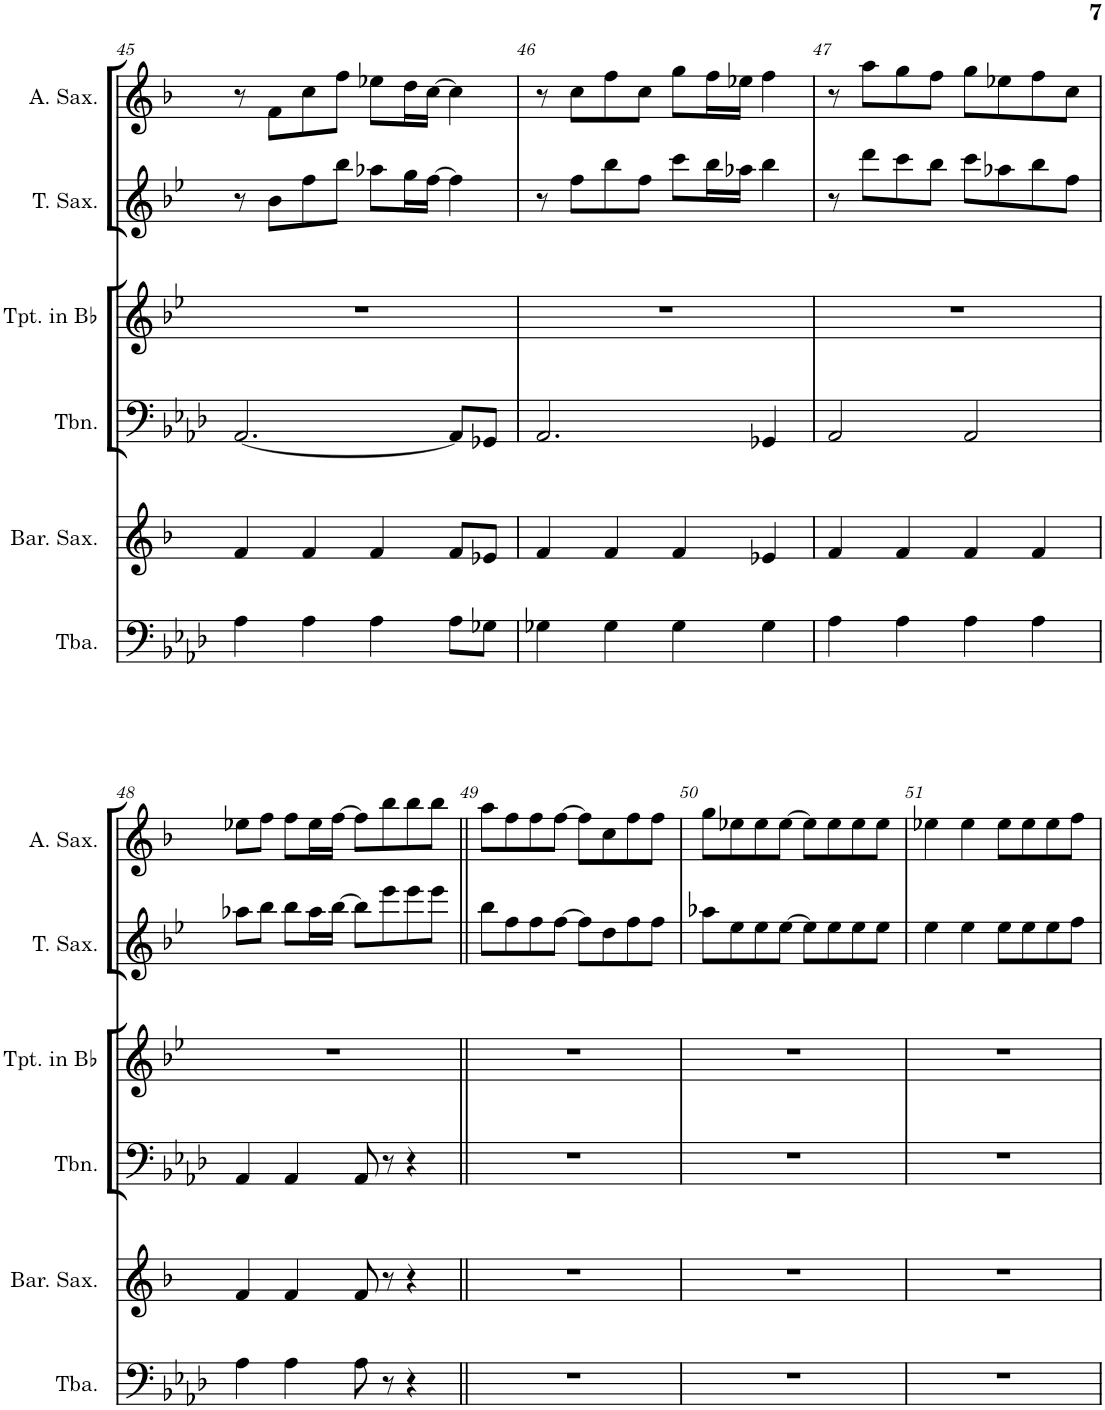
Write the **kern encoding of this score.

**kern	**kern	**kern	**kern	**kern	**kern
*part6	*part5	*part4	*part3	*part2	*part1
*staff6	*staff5	*staff4	*staff3	*staff2	*staff1
*I"Tuba	*I"Baritone Saxophone	*I"Trombone	*I"Trumpet in Bb	*I"Tenor Saxophone	*I"Alto Saxophone
*I'Tba.	*I'Bar. Sax.	*I'Tbn.	*I'Tpt. in Bb	*I'T. Sax.	*I'A. Sax.
!!LO:PB:g=z
*clefF4	*clefG2	*clefF4	*clefG2	*clefG2	*clefG2
*	*Trd12c21	*	*Trd1c2	*Trd8c14	*Trd5c9
*k[b-e-a-d-]	*k[b-]	*k[b-e-a-d-]	*k[b-e-]	*k[b-e-]	*k[b-]
*M4/4	*M4/4	*M4/4	*M4/4	*M4/4	*M4/4
=45	=45	=45	=45	=45	=45
4A-\	4f/	[2.AA-/	1r	8r	8r
.	.	.	.	8b-\L	8f\L
4A-\	4f/	.	.	8ff\	8cc\
.	.	.	.	8bb-\J	8ff\J
4A-\	4f/	.	.	8aa-X\L	8ee-X\L
.	.	.	.	16gg\L	16dd\L
.	.	.	.	[16ff\JJ	[16cc\JJ
8A-\L	8f/L	8AA-/L]	.	4ff\]	4cc\]
8G-X\J	8e-X/J	8GG-X/J	.	.	.
=46	=46	=46	=46	=46	=46
4G-X\	4f/	2.AA-/	1r	8r	8r
.	.	.	.	8ff\L	8cc\L
4G-\	4f/	.	.	8bb-\	8ff\
.	.	.	.	8ff\J	8cc\J
4G-\	4f/	.	.	8ccc\L	8gg\L
.	.	.	.	16bb-\L	16ff\L
.	.	.	.	16aa-X\JJ	16ee-X\JJ
4G-\	4e-X/	4GG-X/	.	4bb-\	4ff\
=47	=47	=47	=47	=47	=47
4A-\	4f/	2AA-/	1r	8r	8r
.	.	.	.	8ddd\L	8aa\L
4A-\	4f/	.	.	8ccc\	8gg\
.	.	.	.	8bb-\J	8ff\J
4A-\	4f/	2AA-/	.	8ccc\L	8gg\L
.	.	.	.	8aa-X\	8ee-X\
4A-\	4f/	.	.	8bb-\	8ff\
.	.	.	.	8ff\J	8cc\J
!!LO:LB:g=z
=48	=48	=48	=48	=48	=48
4A-\	4f/	4AA-/	1r	8aa-X\L	8ee-X\L
.	.	.	.	8bb-\J	8ff\J
4A-\	4f/	4AA-/	.	8bb-\L	8ff\L
.	.	.	.	16aa-\L	16ee-\L
.	.	.	.	[16bb-\JJ	[16ff\JJ
8A-\	8f/	8AA-/	.	8bb-\L]	8ff\L]
8r	8r	8r	.	8eee-\	8bb-\
4r	4r	4r	.	8eee-\	8bb-\
.	.	.	.	8eee-\J	8bb-\J
=49||	=49||	=49||	=49||	=49||	=49||
1r	1r	1r	1r	8bb-\L	8aa\L
.	.	.	.	8ff\	8ff\
.	.	.	.	8ff\	8ff\
.	.	.	.	[8ff\J	[8ff\J
.	.	.	.	8ff\L]	8ff\L]
.	.	.	.	8dd\	8cc\
.	.	.	.	8ff\	8ff\
.	.	.	.	8ff\J	8ff\J
=50	=50	=50	=50	=50	=50
1r	1r	1r	1r	8aa-X\L	8gg\L
.	.	.	.	8ee-\	8ee-X\
.	.	.	.	8ee-\	8ee-\
.	.	.	.	[8ee-\J	[8ee-\J
.	.	.	.	8ee-\L]	8ee-\L]
.	.	.	.	8ee-\	8ee-\
.	.	.	.	8ee-\	8ee-\
.	.	.	.	8ee-\J	8ee-\J
=51	=51	=51	=51	=51	=51
1r	1r	1r	1r	4ee-\	4ee-X\
.	.	.	.	4ee-\	4ee-\
.	.	.	.	8ee-\L	8ee-\L
.	.	.	.	8ee-\	8ee-\
.	.	.	.	8ee-\	8ee-\
.	.	.	.	8ff\J	8ff\J
=	=	=	=	=	=
*-	*-	*-	*-	*-	*-
